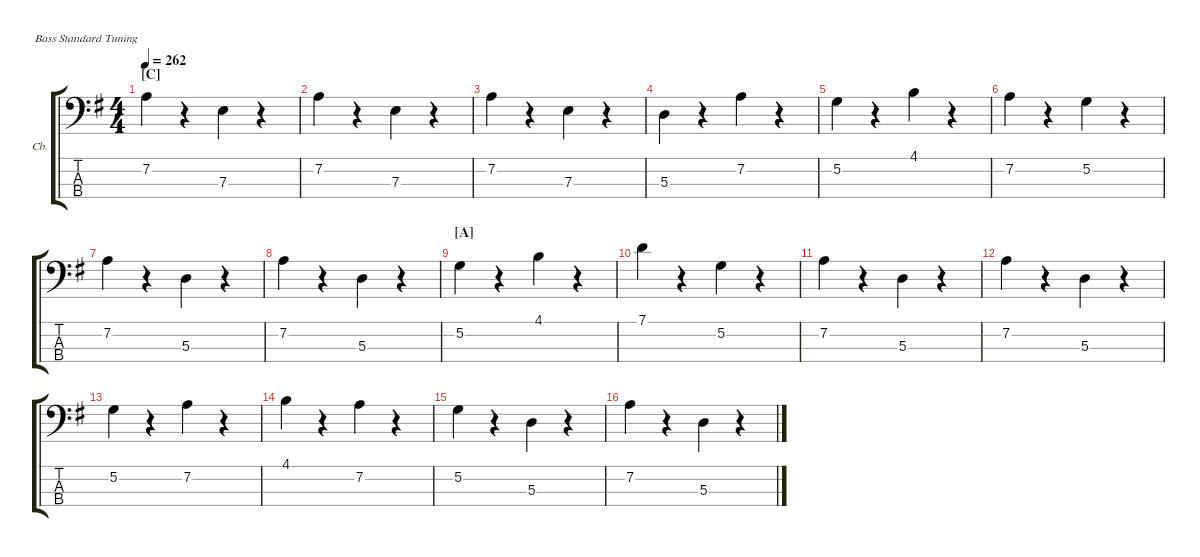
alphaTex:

\hideDynamics
\bracketExtendMode groupsimilarinstruments
\firstSystemTrackNameOrientation horizontal
\otherSystemsTrackNameOrientation horizontal
\track ("Contrabass" "Cb.") {instrument acousticbass}
\staff {score tabs}
\tuning (G2 D2 A1 E1)
\ts (4 4)
\section ("C" "")
\tempo 262
\clef f4
\scale
0.25
\ks g
7.2.4{dy mp} r.4 7.3.4 r.4 |
\scale
0.25 7.2.4 r.4 7.3.4 r.4 |
\scale
0.25 7.2.4 r.4 7.3.4 r.4 |
\scale
0.25 5.3.4 r.4 7.2.4 r.4 |
\scale
0.25 5.2.4 r.4 4.1.4 r.4 |
\scale
0.25 7.2.4 r.4 5.2.4 r.4 |
\scale
0.25 7.2.4 r.4 5.3.4 r.4 |
\scale
0.25 7.2.4 r.4 5.3.4 r.4 |
\section ("A" "")
\scale
0.25 5.2.4 r.4 4.1.4 r.4 |
\scale
0.25 7.1.4 r.4 5.2.4 r.4 |
\scale
0.25 7.2.4 r.4 5.3.4 r.4 |
\scale
0.25 7.2.4 r.4 5.3.4 r.4 |
\scale
0.25 5.2.4 r.4 7.2.4 r.4 |
\scale
0.25 4.1.4 r.4 7.2.4 r.4 |
\scale
0.25 5.2.4 r.4 5.3.4 r.4 |
7.2.4 r.4 5.3.4 r.4
